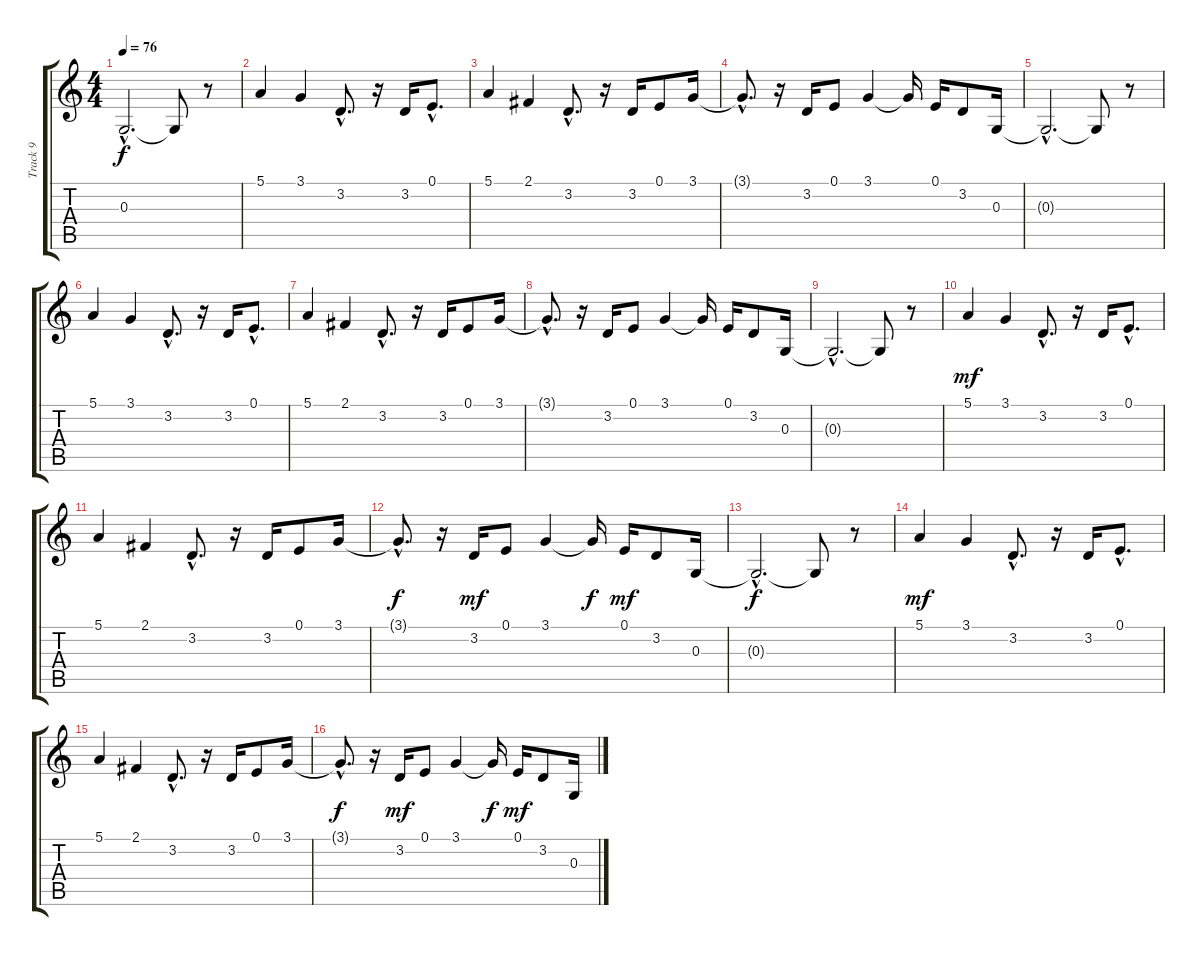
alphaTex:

\track ("Track 9" "Track 9") {instrument choiraahs}
\staff {score tabs}
\tuning (E4 B3 G3 D3 A2 E2) {hide}
\ts (4 4)
\tempo 76
\clef g2
\ks c
0.3{hac t}.2{d dy f} 0.3{t}.8 r.8 |
5.1.4 3.1.4 3.2{hac}.8{d} r.16 3.2.16 0.1{hac}.8{d} |
5.1.4 2.1.4 3.2{hac}.8{d} r.16 3.2.16 0.1.8 3.1.16 |
3.1{hac t}.8{d} r.16 3.2.16 0.1.8 3.1.4 3.1{t}.16 0.1.16 3.2.8 0.3.16 |
0.3{hac t}.2{d} 0.3{t}.8 r.8 |
5.1.4 3.1.4 3.2{hac}.8{d} r.16 3.2.16 0.1{hac}.8{d} |
5.1.4 2.1.4 3.2{hac}.8{d} r.16 3.2.16 0.1.8 3.1.16 |
3.1{hac t}.8{d} r.16 3.2.16 0.1.8 3.1.4 3.1{t}.16 0.1.16 3.2.8 0.3.16 |
0.3{hac t}.2{d} 0.3{t}.8 r.8 |
5.1.4{dy mf} 3.1.4 3.2{hac}.8{d} r.16 3.2.16 0.1{hac}.8{d} |
5.1.4 2.1.4 3.2{hac}.8{d} r.16 3.2.16 0.1.8 3.1.16 |
3.1{hac t}.8{d dy f} r.16 3.2.16{dy mf} 0.1.8 3.1.4 3.1{t}.16{dy f} 0.1.16{dy mf} 3.2.8 0.3.16 |
0.3{hac t}.2{d dy f} 0.3{t}.8 r.8 |
5.1.4{dy mf volume 10} 3.1.4 3.2{hac}.8{d volume 10} r.16 3.2.16{volume 9} 0.1{hac}.8{d volume 9} |
5.1.4{volume 9} 2.1.4{volume 8} 3.2{hac}.8{d volume 7} r.16 3.2.16{volume 5} 0.1.8{volume 5} 3.1.16{volume 5} |
3.1{hac t}.8{d dy f} r.16 3.2.16{dy mf volume 4} 0.1.8{volume 4} 3.1.4{volume 3} 3.1{t}.16{dy f} 0.1.16{dy mf volume 2} 3.2.8 0.3.16{volume 2}
